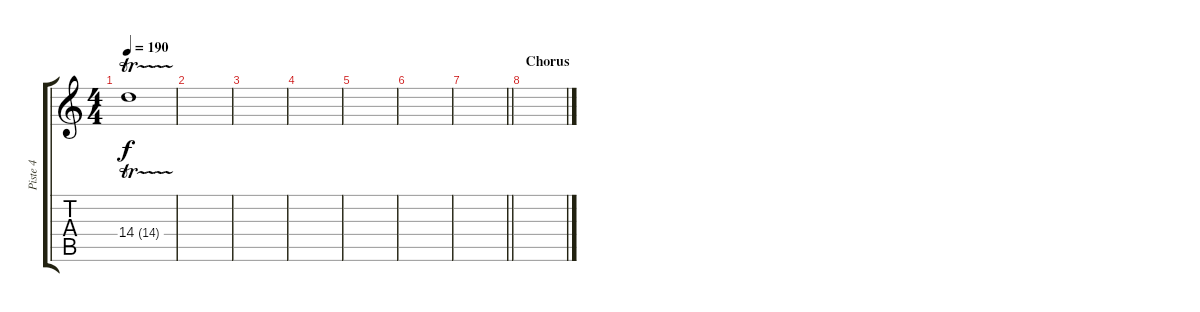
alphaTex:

\track ("Piste 4" "Piste 4") {instrument distortionguitar}
\staff {score tabs}
\tuning (D4 A3 F3 C3 G2 C2) {hide}
\ts (4 4)
\tempo 190
\clef g2
\ks c
14.4{tr (14 16)}.1{dy f} |
|
|
|
|
|
\barLineRight lightlight
|
\section ("" "Chorus")
